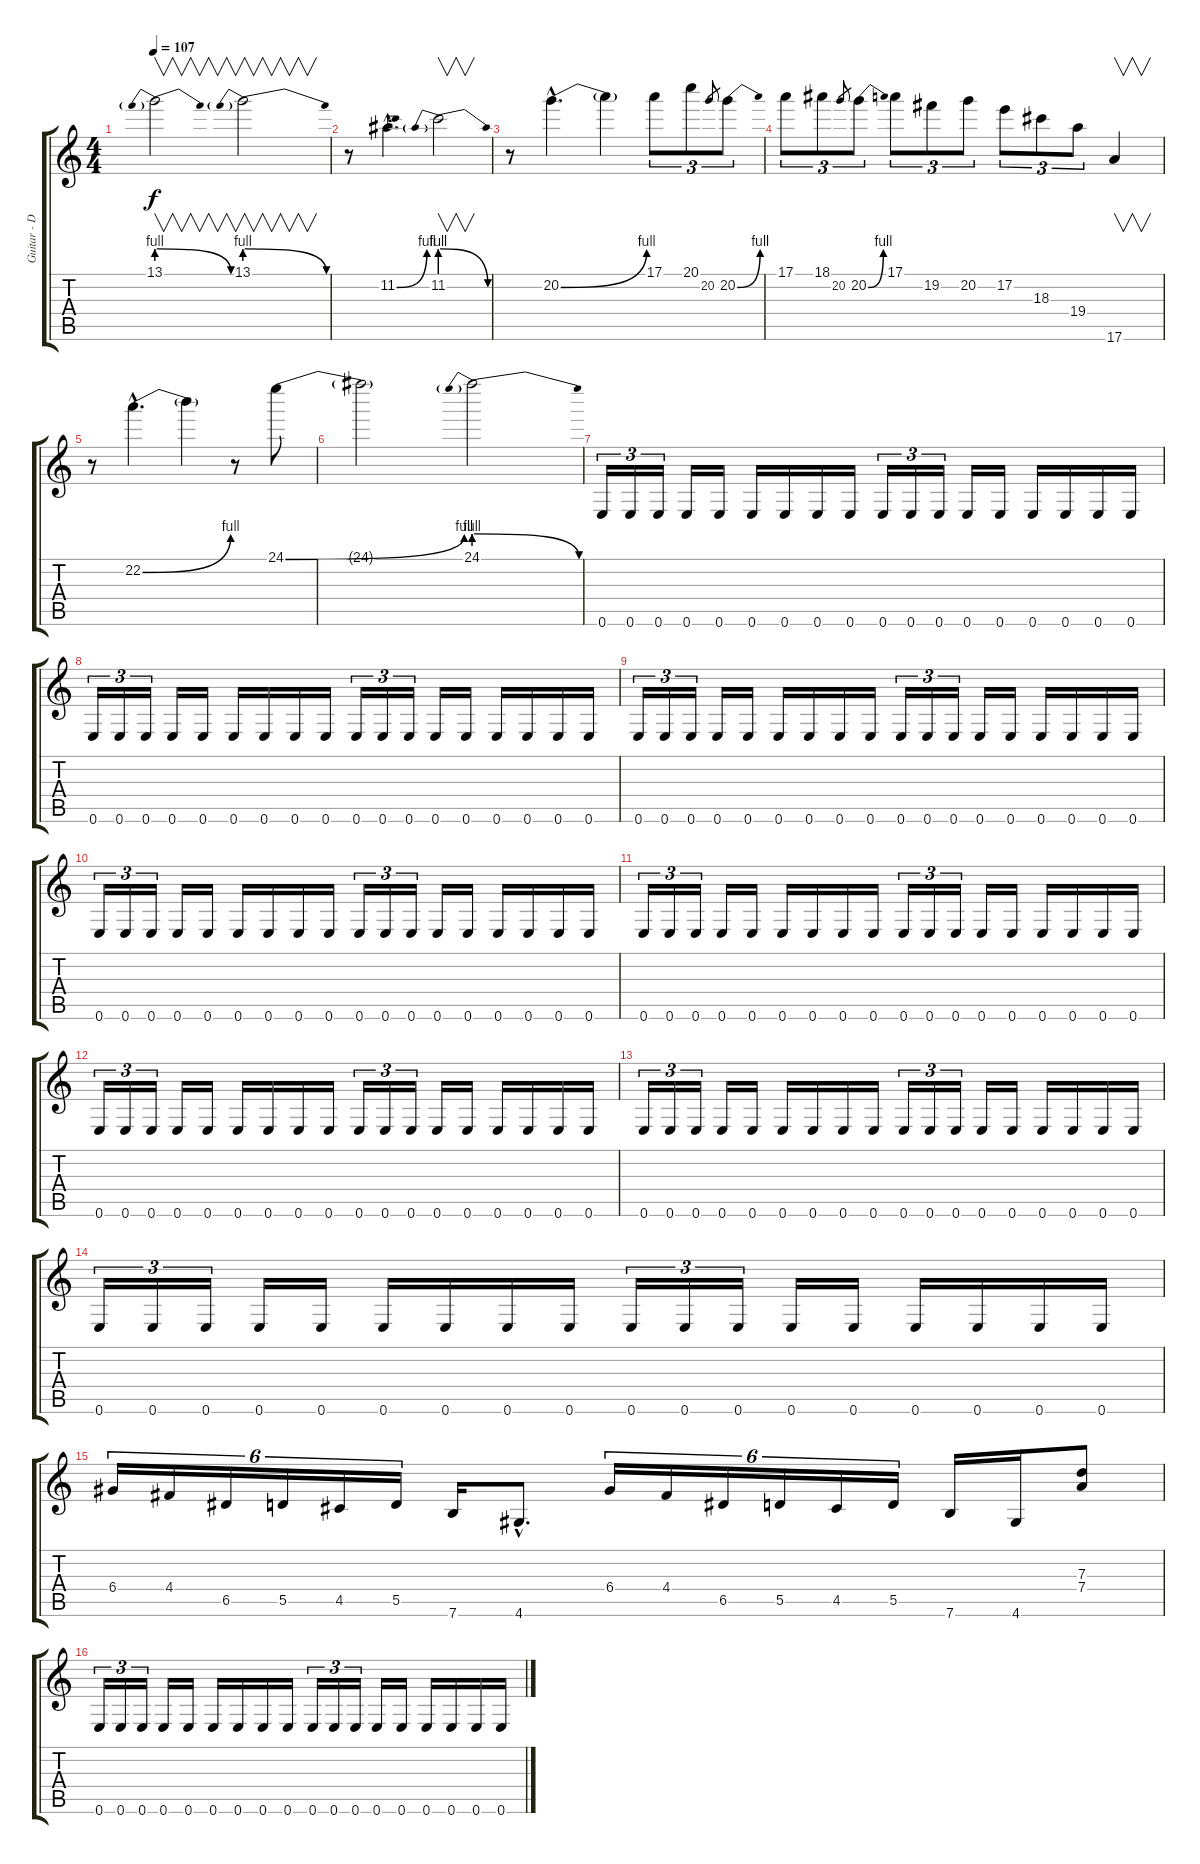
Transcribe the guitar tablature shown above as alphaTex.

\track ("Guitar - DimeBag" "Guitar - D") {instrument distortionguitar}
\staff {score tabs}
\tuning (E4 B3 G3 D3 A2 E2) {hide}
\ts (4 4)
\tempo 107
\clef g2
\ks c
13.1{be (prebendrelease 0 4 60 0)}.2{v dy f} 13.1{be (prebendrelease 0 4 60 0)}.2{v} |
r.8 11.2{be (bend 0 0 60 4) hac}.4{d} 11.2{be (prebendrelease 0 4 60 0)}.2{v} |
r.8 20.2{be (bend 0 0 60 4) hac}.4{d} 20.2{t}.4 17.1.8{tu (3 2)} 20.1.8{tu (3 2)} 20.2.8{gr} 20.2{be (bend 0 0 60 4)}.8{tu (3 2)} |
17.1.8{tu (3 2)} 18.1.8{tu (3 2)} 20.2.8{gr} 20.2{be (bend 0 0 60 4)}.8{tu (3 2)} 17.1.8{tu (3 2)} 19.2.8{tu (3 2)} 20.2.8{tu (3 2)} 17.2.8{tu (3 2)} 18.3.8{tu (3 2)} 19.4.8{tu (3 2)} 17.6.4{v} |
r.8 22.2{be (bend 0 0 60 4) hac}.4{d} 22.2{t}.4 r.8 24.1{be (bend 0 0 60 4)}.8 |
24.1{t}.2 24.1{be (prebendrelease 0 4 60 0)}.2 |
0.6.16{tu (3 2)} 0.6.16{tu (3 2)} 0.6.16{tu (3 2)} 0.6.16 0.6.16 0.6.16 0.6.16 0.6.16 0.6.16 0.6.16{tu (3 2)} 0.6.16{tu (3 2)} 0.6.16{tu (3 2)} 0.6.16 0.6.16 0.6.16 0.6.16 0.6.16 0.6.16 |
0.6.16{tu (3 2)} 0.6.16{tu (3 2)} 0.6.16{tu (3 2)} 0.6.16 0.6.16 0.6.16 0.6.16 0.6.16 0.6.16 0.6.16{tu (3 2)} 0.6.16{tu (3 2)} 0.6.16{tu (3 2)} 0.6.16 0.6.16 0.6.16 0.6.16 0.6.16 0.6.16 |
0.6.16{tu (3 2)} 0.6.16{tu (3 2)} 0.6.16{tu (3 2)} 0.6.16 0.6.16 0.6.16 0.6.16 0.6.16 0.6.16 0.6.16{tu (3 2)} 0.6.16{tu (3 2)} 0.6.16{tu (3 2)} 0.6.16 0.6.16 0.6.16 0.6.16 0.6.16 0.6.16 |
0.6.16{tu (3 2)} 0.6.16{tu (3 2)} 0.6.16{tu (3 2)} 0.6.16 0.6.16 0.6.16 0.6.16 0.6.16 0.6.16 0.6.16{tu (3 2)} 0.6.16{tu (3 2)} 0.6.16{tu (3 2)} 0.6.16 0.6.16 0.6.16 0.6.16 0.6.16 0.6.16 |
0.6.16{tu (3 2)} 0.6.16{tu (3 2)} 0.6.16{tu (3 2)} 0.6.16 0.6.16 0.6.16 0.6.16 0.6.16 0.6.16 0.6.16{tu (3 2)} 0.6.16{tu (3 2)} 0.6.16{tu (3 2)} 0.6.16 0.6.16 0.6.16 0.6.16 0.6.16 0.6.16 |
0.6.16{tu (3 2)} 0.6.16{tu (3 2)} 0.6.16{tu (3 2)} 0.6.16 0.6.16 0.6.16 0.6.16 0.6.16 0.6.16 0.6.16{tu (3 2)} 0.6.16{tu (3 2)} 0.6.16{tu (3 2)} 0.6.16 0.6.16 0.6.16 0.6.16 0.6.16 0.6.16 |
0.6.16{tu (3 2)} 0.6.16{tu (3 2)} 0.6.16{tu (3 2)} 0.6.16 0.6.16 0.6.16 0.6.16 0.6.16 0.6.16 0.6.16{tu (3 2)} 0.6.16{tu (3 2)} 0.6.16{tu (3 2)} 0.6.16 0.6.16 0.6.16 0.6.16 0.6.16 0.6.16 |
0.6.16{tu (3 2)} 0.6.16{tu (3 2)} 0.6.16{tu (3 2)} 0.6.16 0.6.16 0.6.16 0.6.16 0.6.16 0.6.16 0.6.16{tu (3 2)} 0.6.16{tu (3 2)} 0.6.16{tu (3 2)} 0.6.16 0.6.16 0.6.16 0.6.16 0.6.16 0.6.16 |
6.4.16{tu (6 4)} 4.4.16{tu (6 4)} 6.5.16{tu (6 4)} 5.5.16{tu (6 4)} 4.5.16{tu (6 4)} 5.5.16{tu (6 4)} 7.6.16 4.6{hac}.8{d} 6.4.16{tu (6 4)} 4.4.16{tu (6 4)} 6.5.16{tu (6 4)} 5.5.16{tu (6 4)} 4.5.16{tu (6 4)} 5.5.16{tu (6 4)} 7.6.16 4.6.16 (7.3 7.4).8 |
0.6.16{tu (3 2)} 0.6.16{tu (3 2)} 0.6.16{tu (3 2)} 0.6.16 0.6.16 0.6.16 0.6.16 0.6.16 0.6.16 0.6.16{tu (3 2)} 0.6.16{tu (3 2)} 0.6.16{tu (3 2)} 0.6.16 0.6.16 0.6.16 0.6.16 0.6.16 0.6.16
